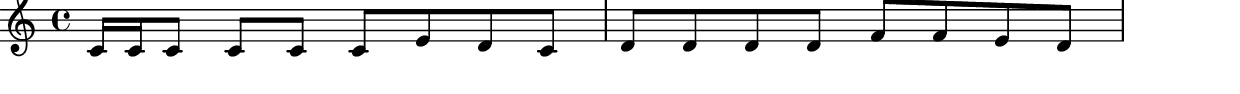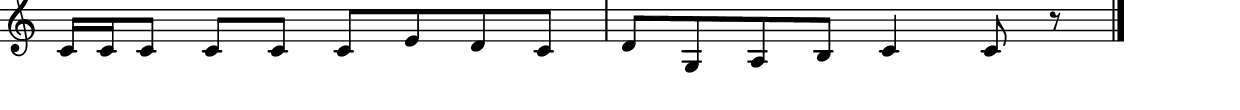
% MusicXML to Lilypond converter by Kovi

szovegAAA = \lyricmode {  "This" "is" "the" "sto" -- "ry" "of" "my" "po" -- "ny," "the sto" -- "ry" "of" "my" "big" "fat" "po" -- "ny," "This" "is" "the" "sto" -- "ry" "of" "my" "po" -- "ny," "this" "is" "what" "I" "told" "you."  }

% Analyzing...
% 1 parts
% 1 Staff
% forceBassClefActive = 
melody = {
% 33 notes in the part
% 1 voices

\new Staff
\new Voice {
% 33 notes
% 4 mesaures

% Measure 1
\clef "treble"
\key c \major
\time 4/4 
c'16 c'16 c'8 c'8 c'8 c'8 e'8 d'8 c'8 
% Measure 2
d'8 d'8 d'8 d'8 f'8 f'8 e'8 d'8 
% Measure 3
\break
c'16 c'16 c'8 c'8 c'8 c'8 e'8 d'8 c'8 
% Measure 4
d'8 g8 a8 b8 c'4 c'8 r8 \bar "|." 
} % voice
} % melody


harmonies = \chordmode {
% 5 chords
\germanChords
c4 s4 s4 s4 g4 s4 s4 s4 c4 s4 s4 s4 g4 s4 c4
}

\include "../../definitions.ly"
